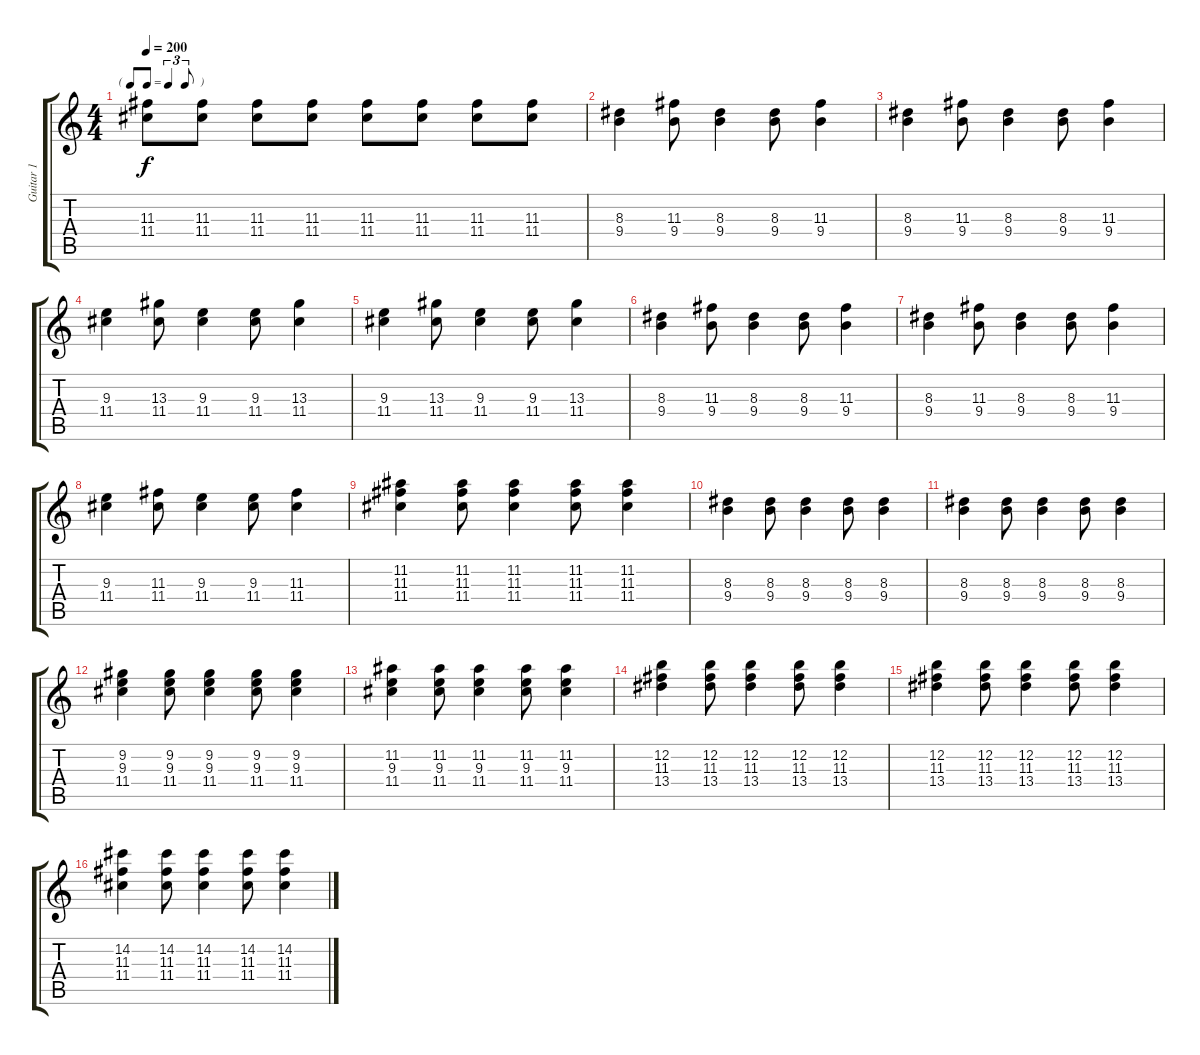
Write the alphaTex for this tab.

\track ("Guitar 1" "Guitar 1") {instrument acousticguitarsteel}
\staff {score tabs}
\tuning (E4 B3 G3 D3 A2 E2) {hide}
\ts (4 4)
\tf triplet8th
\tempo 200
\clef g2
\ks c
(11.3 11.4).8{dy f} (11.3 11.4).8 (11.3 11.4).8 (11.3 11.4).8 (11.3 11.4).8 (11.3 11.4).8 (11.3 11.4).8 (11.3 11.4).8 |
(8.3 9.4).4 (11.3 9.4).8 (8.3 9.4).4 (8.3 9.4).8 (11.3 9.4).4 |
(8.3 9.4).4 (11.3 9.4).8 (8.3 9.4).4 (8.3 9.4).8 (11.3 9.4).4 |
(9.3 11.4).4 (13.3 11.4).8 (9.3 11.4).4 (9.3 11.4).8 (13.3 11.4).4 |
(9.3 11.4).4 (13.3 11.4).8 (9.3 11.4).4 (9.3 11.4).8 (13.3 11.4).4 |
(8.3 9.4).4 (11.3 9.4).8 (8.3 9.4).4 (8.3 9.4).8 (11.3 9.4).4 |
(8.3 9.4).4 (11.3 9.4).8 (8.3 9.4).4 (8.3 9.4).8 (11.3 9.4).4 |
(9.3 11.4).4 (11.3 11.4).8 (9.3 11.4).4 (9.3 11.4).8 (11.3 11.4).4 |
(11.2 11.3 11.4).4 (11.2 11.3 11.4).8 (11.2 11.3 11.4).4 (11.2 11.3 11.4).8 (11.2 11.3 11.4).4 |
(8.3 9.4).4 (8.3 9.4).8 (8.3 9.4).4 (8.3 9.4).8 (8.3 9.4).4 |
(8.3 9.4).4 (8.3 9.4).8 (8.3 9.4).4 (8.3 9.4).8 (8.3 9.4).4 |
(9.2 9.3 11.4).4 (9.2 9.3 11.4).8 (9.2 9.3 11.4).4 (9.2 9.3 11.4).8 (9.2 9.3 11.4).4 |
(11.2 9.3 11.4).4 (11.2 9.3 11.4).8 (11.2 9.3 11.4).4 (11.2 9.3 11.4).8 (11.2 9.3 11.4).4 |
(12.2 11.3 13.4).4 (12.2 11.3 13.4).8 (12.2 11.3 13.4).4 (12.2 11.3 13.4).8 (12.2 11.3 13.4).4 |
(12.2 11.3 13.4).4 (12.2 11.3 13.4).8 (12.2 11.3 13.4).4 (12.2 11.3 13.4).8 (12.2 11.3 13.4).4 |
(14.2 11.3 11.4).4 (14.2 11.3 11.4).8 (14.2 11.3 11.4).4 (14.2 11.3 11.4).8 (14.2 11.3 11.4).4
